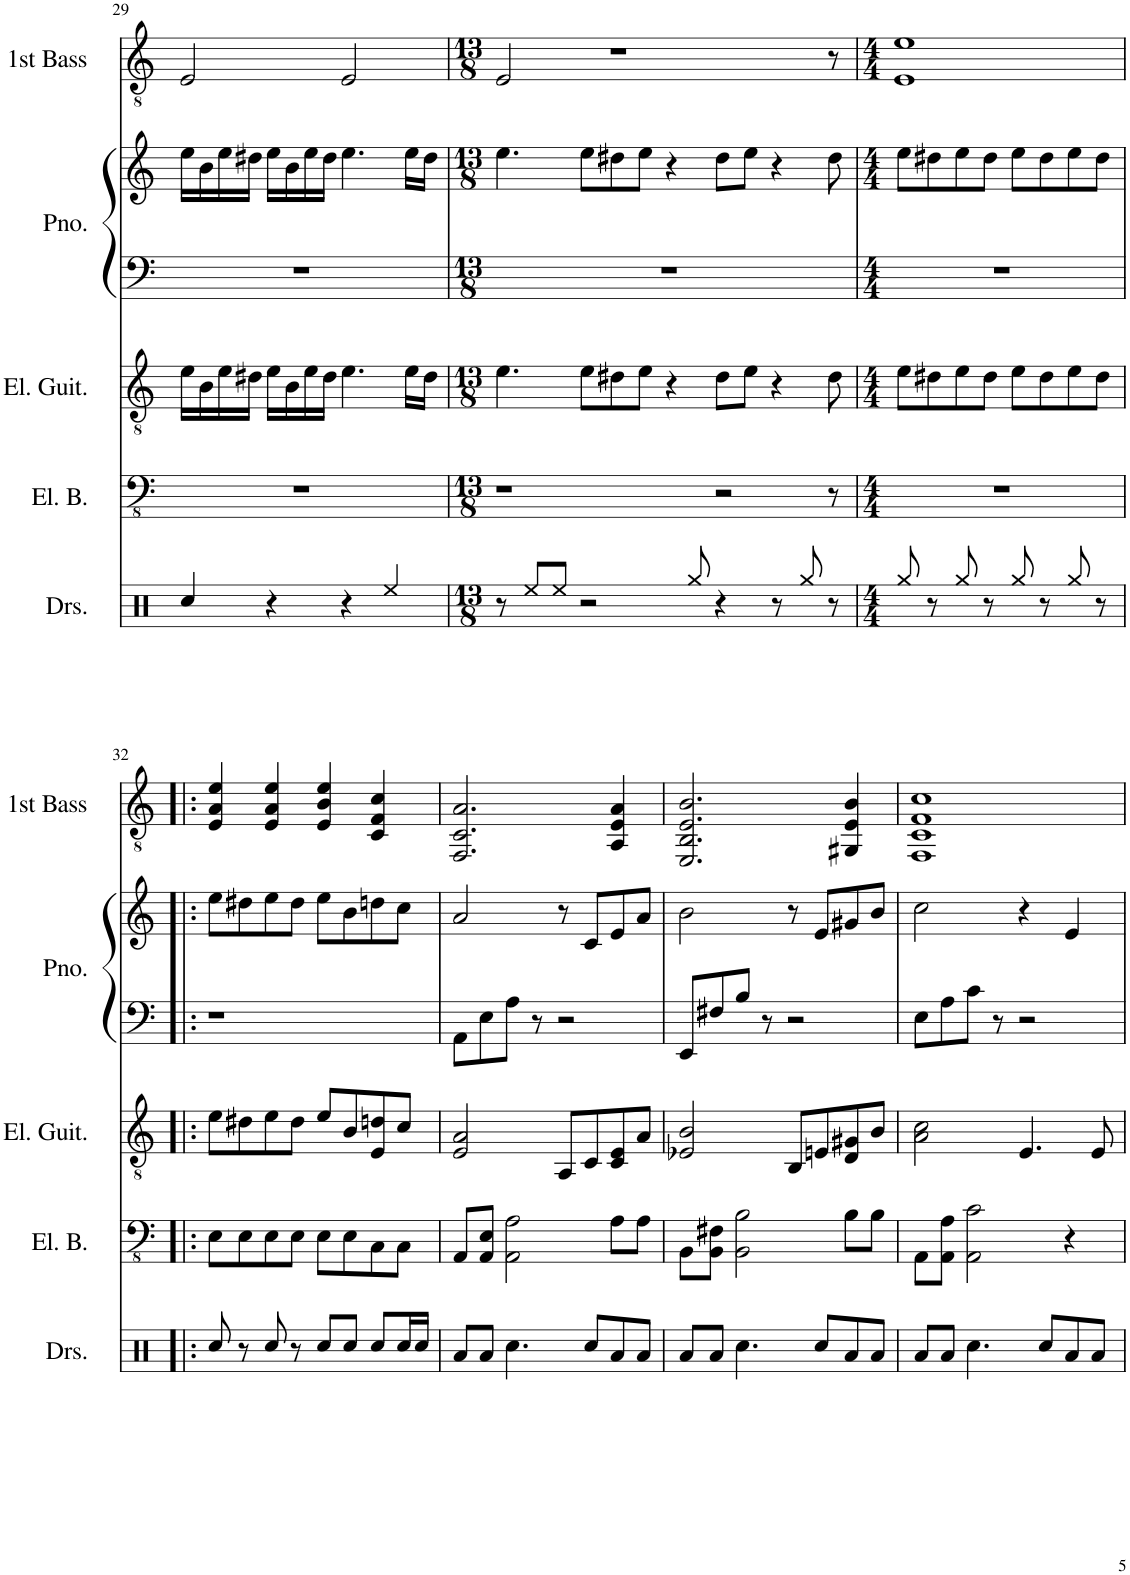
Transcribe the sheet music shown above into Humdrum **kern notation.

**kern	**kern	**kern	**kern	**kern	**kern
*part5	*part4	*part3	*part2	*part2	*part1
*staff6	*staff5	*staff4	*staff3	*staff2	*staff1
*I"Drumset	*I"Electric Bass	*I"Electric Guitar	*I"Piano	*	*I"First Bass
*I'Drs.	*I'El. B.	*I'El. Guit.	*I'Pno.	*	*
!!LO:PB:g=z
*clefX	*clefFv4	*clefGv2	*clefF4	*clefG2	*clefGv2
*k[]	*k[]	*k[]	*k[]	*k[]	*k[]
*M4/4	*M4/4	*M4/4	*M4/4	*M4/4	*M4/4
=29	=29	=29	=29	=29	=29
4Rcc/	1r	16e\LL	1r	16ee\LL	2E/
.	.	16B\	.	16b\	.
.	.	16e\	.	16ee\	.
.	.	16d#X\JJ	.	16dd#X\JJ	.
4r	.	16e\LL	.	16ee\LL	.
.	.	16B\	.	16b\	.
.	.	16e\	.	16ee\	.
.	.	16d#\JJ	.	16dd#\JJ	.
4r	.	4.e\	.	4.ee\	2E/
4Ree/	.	.	.	.	.
.	.	16e\LL	.	16ee\LL	.
.	.	16d#\JJ	.	16dd#\JJ	.
=30	=30	=30	=30	=30	=30
*M13/8	*M13/8	*M13/8	*M13/8	*M13/8	*M13/8
8r	1r	4.e\	8%13r	4.ee\	2E/
8Ree/L	.	.	.	.	.
8Ree/J	.	.	.	.	.
2r	.	8e\L	.	8ee\L	.
.	.	8d#X\	.	8dd#X\	1r
.	.	8e\J	.	8ee\J	.
.	.	4r	.	4r	.
8Rgg/	.	.	.	.	.
4r	2r	8d#\L	.	8dd#\L	.
.	.	8e\J	.	8ee\J	.
8r	.	4r	.	4r	.
8Rgg/	.	.	.	.	.
8r	8r	8d#\	.	8dd#\	8r
=31	=31	=31	=31	=31	=31
*M4/4	*M4/4	*M4/4	*M4/4	*M4/4	*M4/4
8Rgg/	1r	8e\L	1r	8ee\L	1E 1e
8r	.	8d#X\	.	8dd#X\	.
8Rgg/	.	8e\	.	8ee\	.
8r	.	8d#\J	.	8dd#\J	.
8Rgg/	.	8e\L	.	8ee\L	.
8r	.	8d#\	.	8dd#\	.
8Rgg/	.	8e\	.	8ee\	.
8r	.	8d#\J	.	8dd#\J	.
!!LO:LB:g=z
=32!|:	=32!|:	=32!|:	=32!|:	=32!|:	=32!|:
8Rcc/	8EE\L	8e\L	1r	8ee\L	4E/ 4A/ 4e/
8r	8EE\	8d#X\	.	8dd#X\	.
8Rcc/	8EE\	8e\	.	8ee\	4E/ 4A/ 4e/
8r	8EE\J	8d#\J	.	8dd#\J	.
8Rcc/L	8EE\L	8e/L	.	8ee\L	4E/ 4B/ 4e/
8Rcc/J	8EE\	8B/	.	8b\	.
8Rcc/L	8CC\	8E/ 8dn/	.	8ddn\	4C/ 4F/ 4c/
16Rcc/L	8CC\J	8c/J	.	8cc\J	.
16Rcc/JJ	.	.	.	.	.
=33	=33	=33	=33	=33	=33
8Ra/L	8AAA/L	2E/ 2A/	8AA\L	2a/	2.FF/ 2.C/ 2.A/
8Ra/J	8AAA/ 8EE/J	.	8E\	.	.
4.Rcc\	2AAA\ 2AA\	.	8A\J	.	.
.	.	.	8r	.	.
.	.	8AA/L	2r	8r	.
8Rcc/L	.	8C/	.	8c/L	.
8Ra/	8AA\L	8C/ 8E/	.	8e/	4AA/ 4E/ 4A/
8Ra/J	8AA\J	8A/J	.	8a/J	.
=34	=34	=34	=34	=34	=34
8Ra/L	8BBB\L	2E-X/ 2B/	8EE/L	2b\	2.EE/ 2.BB/ 2.E/ 2.B/
8Ra/J	8BBB\ 8FF#X\J	.	8F#X/	.	.
4.Rcc\	2BBB\ 2BB\	.	8B/J	.	.
.	.	.	8r	.	.
.	.	8BB/L	2r	8r	.
8Rcc/L	.	8En/	.	8e/L	.
8Ra/	8BB\L	8D/ 8G#X/	.	8g#X/	4GG#X/ 4E/ 4B/
8Ra/J	8BB\J	8B/J	.	8b/J	.
=35	=35	=35	=35	=35	=35
8Ra/L	8AAA\L	2A\ 2c\	8E\L	2cc\	1FF 1C 1F 1c
8Ra/J	8AAA\ 8AA\J	.	8A\	.	.
4.Rcc\	2AAA\ 2C\	.	8c\J	.	.
.	.	.	8r	.	.
.	.	4.E/	2r	4r	.
8Rcc/L	.	.	.	.	.
8Ra/	4r	.	.	4e/	.
8Ra/J	.	8E/	.	.	.
=	=	=	=	=	=
*-	*-	*-	*-	*-	*-
